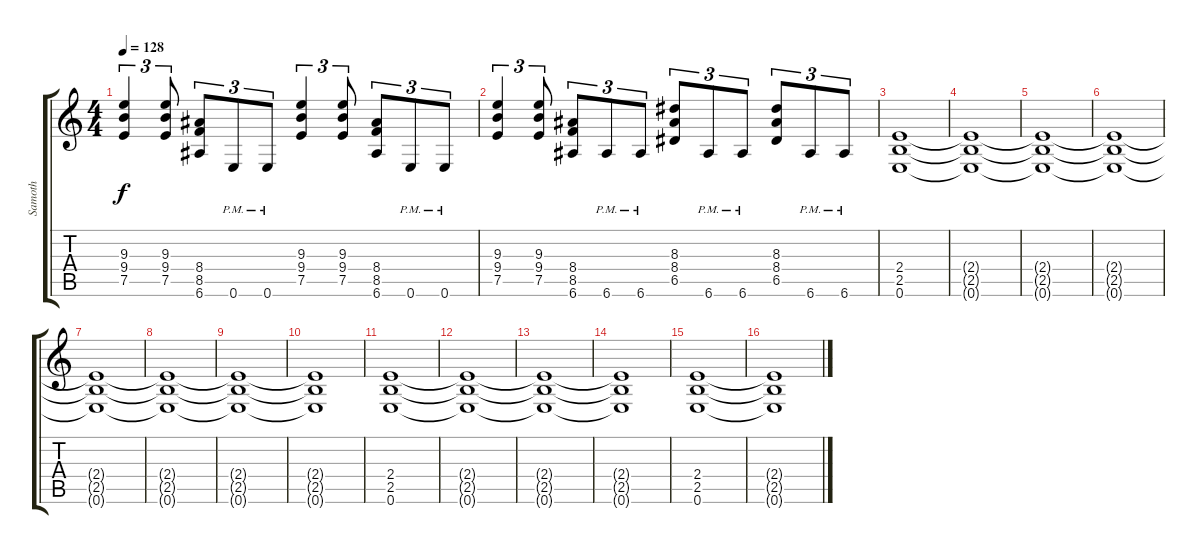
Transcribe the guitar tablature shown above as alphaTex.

\track ("Samoth" "Samoth") {instrument distortionguitar}
\staff {score tabs}
\tuning (E4 B3 G3 D3 A2 E2) {hide}
\ts (4 4)
\tempo 128
\clef g2
\ks c
(9.3 9.4 7.5).4{tu (3 2) dy f} (9.3 9.4 7.5).8{tu (3 2)} (8.4 8.5 6.6).8{tu (3 2)} 0.6{pm}.8{tu (3 2)} 0.6{pm}.8{tu (3 2)} (9.3 9.4 7.5).4{tu (3 2)} (9.3 9.4 7.5).8{tu (3 2)} (8.4 8.5 6.6).8{tu (3 2)} 0.6{pm}.8{tu (3 2)} 0.6{pm}.8{tu (3 2)} |
(9.3 9.4 7.5).4{tu (3 2)} (9.3 9.4 7.5).8{tu (3 2)} (8.4 8.5 6.6).8{tu (3 2)} 6.6{pm}.8{tu (3 2)} 6.6{pm}.8{tu (3 2)} (8.3 8.4 6.5).8{tu (3 2)} 6.6{pm}.8{tu (3 2)} 6.6{pm}.8{tu (3 2)} (8.3 8.4 6.5).8{tu (3 2)} 6.6{pm}.8{tu (3 2)} 6.6{pm}.8{tu (3 2)} |
(2.4 2.5 0.6).1{volume 8 balance 5} |
(2.4{t} 2.5{t} 0.6{t}).1 |
(2.4{t} 2.5{t} 0.6{t}).1 |
(2.4{t} 2.5{t} 0.6{t}).1 |
(2.4{t} 2.5{t} 0.6{t}).1 |
(2.4{t} 2.5{t} 0.6{t}).1 |
(2.4{t} 2.5{t} 0.6{t}).1 |
(2.4{t} 2.5{t} 0.6{t}).1 |
(2.4 2.5 0.6).1{volume 16} |
(2.4{t} 2.5{t} 0.6{t}).1{volume 8} |
(2.4{t} 2.5{t} 0.6{t}).1 |
(2.4{t} 2.5{t} 0.6{t}).1 |
(2.4 2.5 0.6).1{volume 16} |
(2.4{t} 2.5{t} 0.6{t}).1{volume 6}
